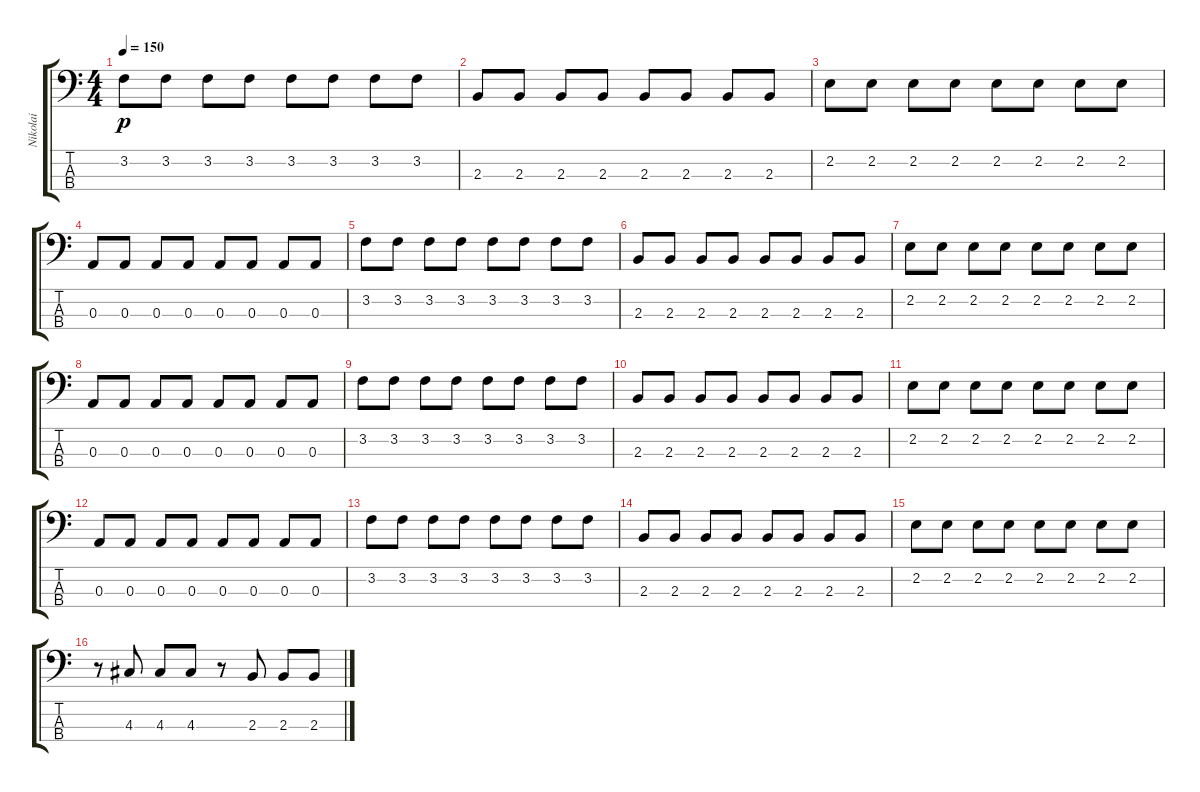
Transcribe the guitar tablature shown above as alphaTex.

\track ("Nikolai" "Nikolai") {instrument electricbasspick}
\staff {score tabs}
\tuning (G2 D2 A1 E1) {hide}
\ts (4 4)
\tempo 150
\clef f4
\ks c
3.2.8{dy p} 3.2.8 3.2.8 3.2.8 3.2.8 3.2.8 3.2.8 3.2.8 |
2.3.8 2.3.8 2.3.8 2.3.8 2.3.8 2.3.8 2.3.8 2.3.8 |
2.2.8 2.2.8 2.2.8 2.2.8 2.2.8 2.2.8 2.2.8 2.2.8 |
0.3.8 0.3.8 0.3.8 0.3.8 0.3.8 0.3.8 0.3.8 0.3.8 |
3.2.8 3.2.8 3.2.8 3.2.8 3.2.8 3.2.8 3.2.8 3.2.8 |
2.3.8 2.3.8 2.3.8 2.3.8 2.3.8 2.3.8 2.3.8 2.3.8 |
2.2.8 2.2.8 2.2.8 2.2.8 2.2.8 2.2.8 2.2.8 2.2.8 |
0.3.8 0.3.8 0.3.8 0.3.8 0.3.8 0.3.8 0.3.8 0.3.8 |
3.2.8 3.2.8 3.2.8 3.2.8 3.2.8 3.2.8 3.2.8 3.2.8 |
2.3.8 2.3.8 2.3.8 2.3.8 2.3.8 2.3.8 2.3.8 2.3.8 |
2.2.8 2.2.8 2.2.8 2.2.8 2.2.8 2.2.8 2.2.8 2.2.8 |
0.3.8 0.3.8 0.3.8 0.3.8 0.3.8 0.3.8 0.3.8 0.3.8 |
3.2.8 3.2.8 3.2.8 3.2.8 3.2.8 3.2.8 3.2.8 3.2.8 |
2.3.8 2.3.8 2.3.8 2.3.8 2.3.8 2.3.8 2.3.8 2.3.8 |
2.2.8 2.2.8 2.2.8 2.2.8 2.2.8 2.2.8 2.2.8 2.2.8 |
r.8 4.3.8 4.3.8 4.3.8 r.8 2.3.8 2.3.8 2.3.8
